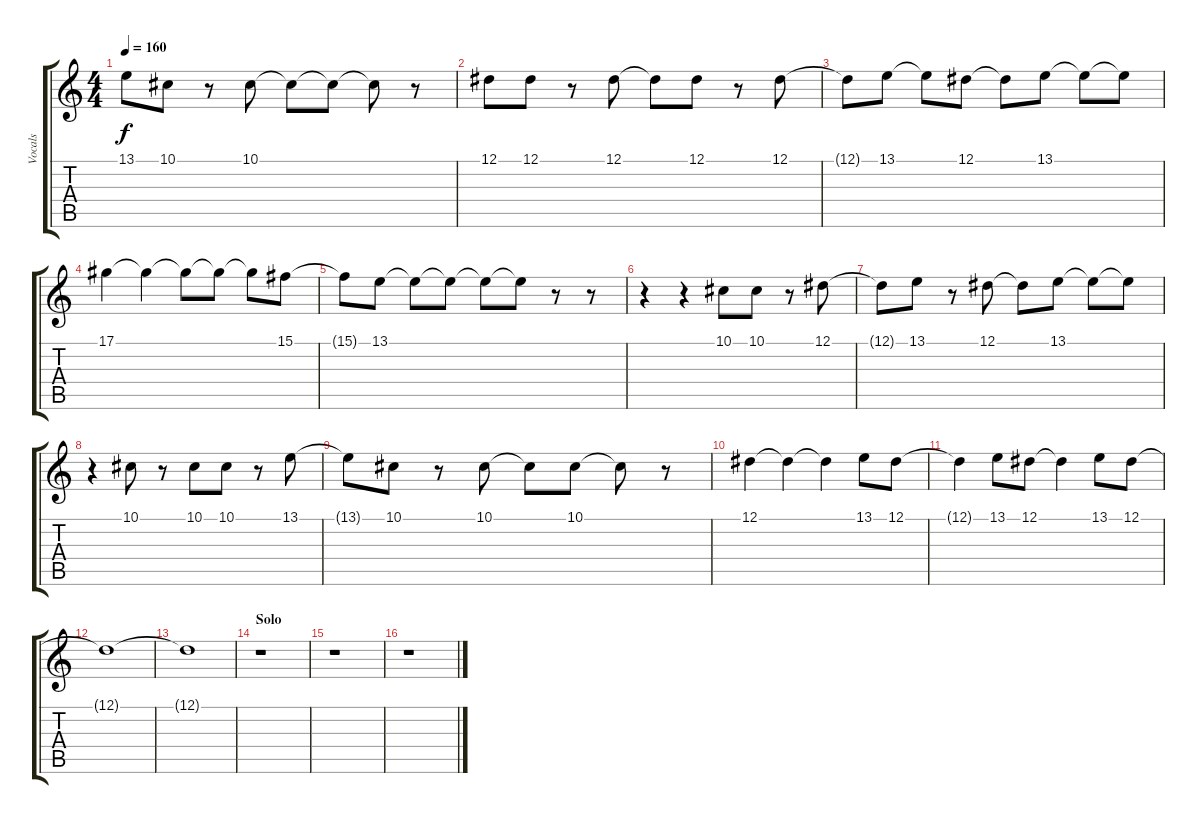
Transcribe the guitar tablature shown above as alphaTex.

\track ("Vocals" "Vocals") {instrument lead6voice}
\staff {score tabs}
\tuning (Eb4 Bb3 Gb3 Db3 Ab2 Db2) {hide}
\ts (4 4)
\tempo 160
\clef g2
\ks c
13.1{t}.8{dy f} 10.1.8 r.8 10.1.8 10.1{t}.8 10.1{t}.8 10.1{t}.8 r.8 |
12.1.8 12.1.8 r.8 12.1.8 12.1{t}.8 12.1.8 r.8 12.1.8 |
12.1{t}.8 13.1.8 13.1{t}.8 12.1.8 12.1{t}.8 13.1.8 13.1{t}.8 13.1{t}.8 |
17.1.4 17.1{t}.4 17.1{t}.8 17.1{t}.8 17.1{t}.8 15.1.8 |
15.1{t}.8 13.1.8 13.1{t}.8 13.1{t}.8 13.1{t}.8 13.1{t}.8 r.8 r.8 |
r.4 r.4 10.1.8 10.1.8 r.8 12.1.8 |
12.1{t}.8 13.1.8 r.8 12.1.8 12.1{t}.8 13.1.8 13.1{t}.8 13.1{t}.8 |
r.4 10.1.8 r.8 10.1.8 10.1.8 r.8 13.1.8 |
13.1{t}.8 10.1.8 r.8 10.1.8 10.1{t}.8 10.1.8 10.1{t}.8 r.8 |
12.1.4 12.1{t}.4 12.1{t}.4 13.1.8 12.1.8 |
12.1{t}.4 13.1.8 12.1.8 12.1{t}.4 13.1.8 12.1.8 |
12.1{t}.1 |
12.1{t}.1 |
\section ("" "Solo")
r.1 |
r.1 |
r.1
